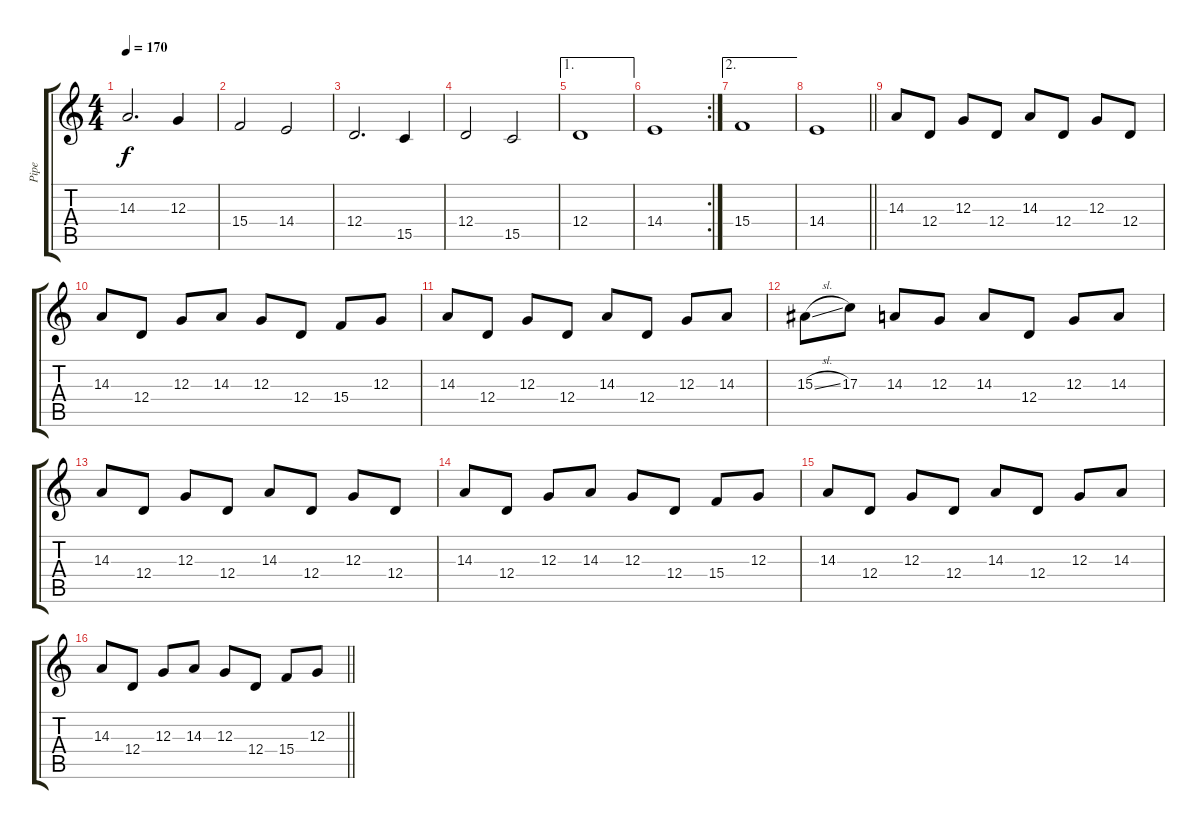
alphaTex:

\track ("Pipe" "Pipe") {instrument altosax}
\staff {score tabs}
\tuning (E4 B3 G3 D3 A2 E2) {hide}
\ts (4 4)
\tempo 170
\clef g2
\ks c
14.3.2{d dy f} 12.3.4 |
15.4.2 14.4.2 |
12.4.2{d} 15.5.4 |
12.4.2 15.5.2 |
\ae 1
12.4.1 |
\rc 2
14.4.1 |
\ae 2
15.4.1 |
\barLineRight lightlight
14.4.1 |
14.3.8{volume 13 instrument englishhorn} 12.4.8 12.3.8 12.4.8 14.3.8 12.4.8 12.3.8 12.4.8 |
14.3.8 12.4.8 12.3.8 14.3.8 12.3.8 12.4.8 15.4.8 12.3.8 |
14.3.8 12.4.8 12.3.8 12.4.8 14.3.8 12.4.8 12.3.8 14.3.8 |
15.3{sl}.8 17.3.8 14.3.8 12.3.8 14.3.8 12.4.8 12.3.8 14.3.8 |
14.3.8 12.4.8 12.3.8 12.4.8 14.3.8 12.4.8 12.3.8 12.4.8 |
14.3.8 12.4.8 12.3.8 14.3.8 12.3.8 12.4.8 15.4.8 12.3.8 |
14.3.8 12.4.8 12.3.8 12.4.8 14.3.8 12.4.8 12.3.8 14.3.8 |
\barLineRight lightlight
14.3.8 12.4.8 12.3.8 14.3.8 12.3.8 12.4.8 15.4.8 12.3.8
